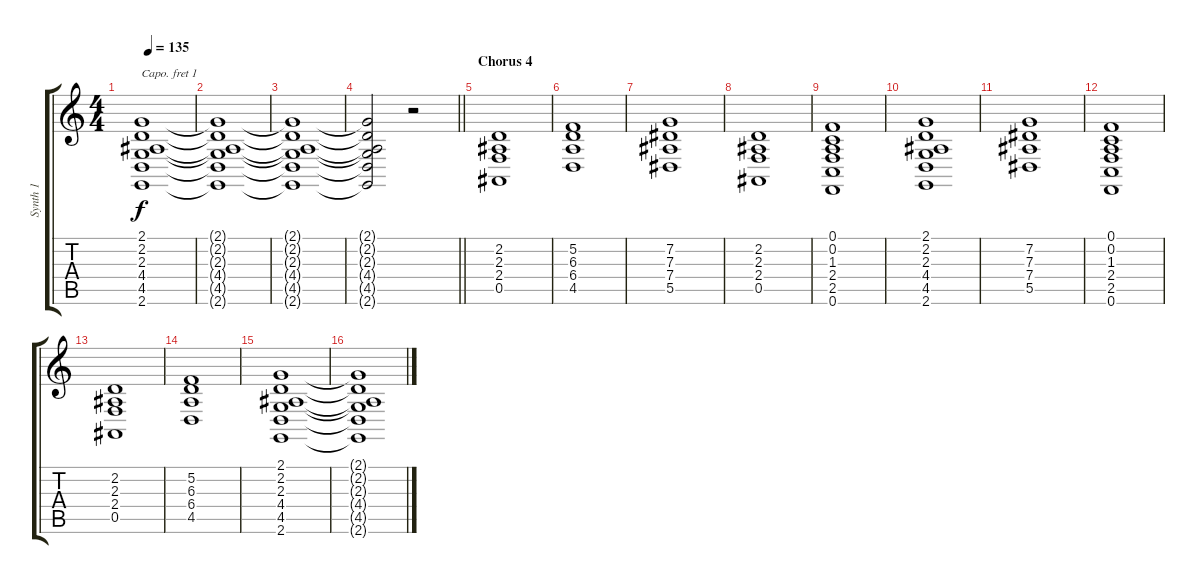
\track ("Synth 1" "Synth 1") {instrument synthstrings1}
\staff {score tabs}
\capo 1
\tuning (E4 B3 G3 D3 A2 E2) {hide}
\ts (4 4)
\tempo 135
\clef g2
\ks c
(2.1{t} 2.2{t} 2.3{t} 4.4{t} 4.5{t} 2.6{t}).1{dy f} |
(2.1{t} 2.2{t} 2.3{t} 4.4{t} 4.5{t} 2.6{t}).1 |
(2.1{t} 2.2{t} 2.3{t} 4.4{t} 4.5{t} 2.6{t}).1 |
\barLineRight lightlight
(2.1{t} 2.2{t} 2.3{t} 4.4{t} 4.5{t} 2.6{t}).2 r.2 |
\section ("" "Chorus 4")
(2.2 2.3 2.4 0.5).1 |
(5.2 6.3 6.4 4.5).1 |
(7.2 7.3 7.4 5.5).1 |
(2.2 2.3 2.4 0.5).1 |
(0.1 0.2 1.3 2.4 2.5 0.6).1 |
(2.1 2.2 2.3 4.4 4.5 2.6).1 |
(7.2 7.3 7.4 5.5).1 |
(0.1 0.2 1.3 2.4 2.5 0.6).1 |
(2.2 2.3 2.4 0.5).1 |
(5.2 6.3 6.4 4.5).1 |
(2.1 2.2 2.3 4.4 4.5 2.6).1 |
(2.1{t} 2.2{t} 2.3{t} 4.4{t} 4.5{t} 2.6{t}).1
